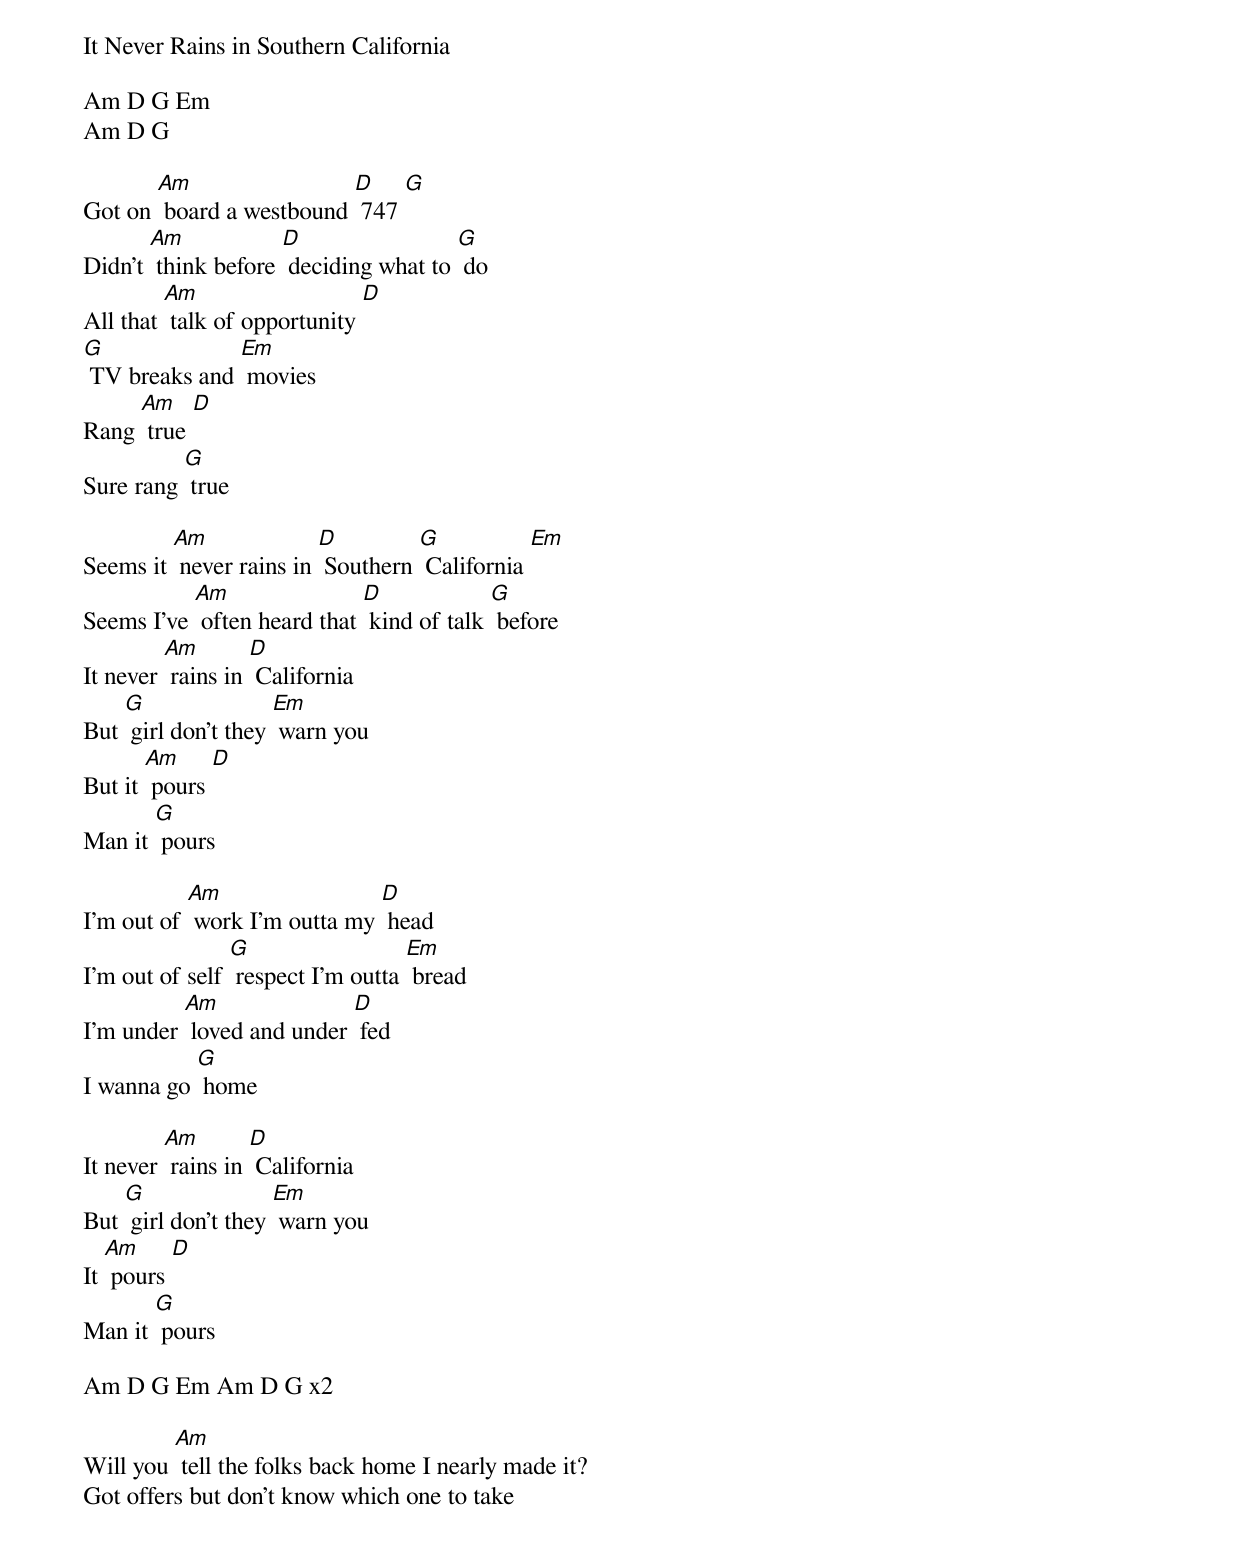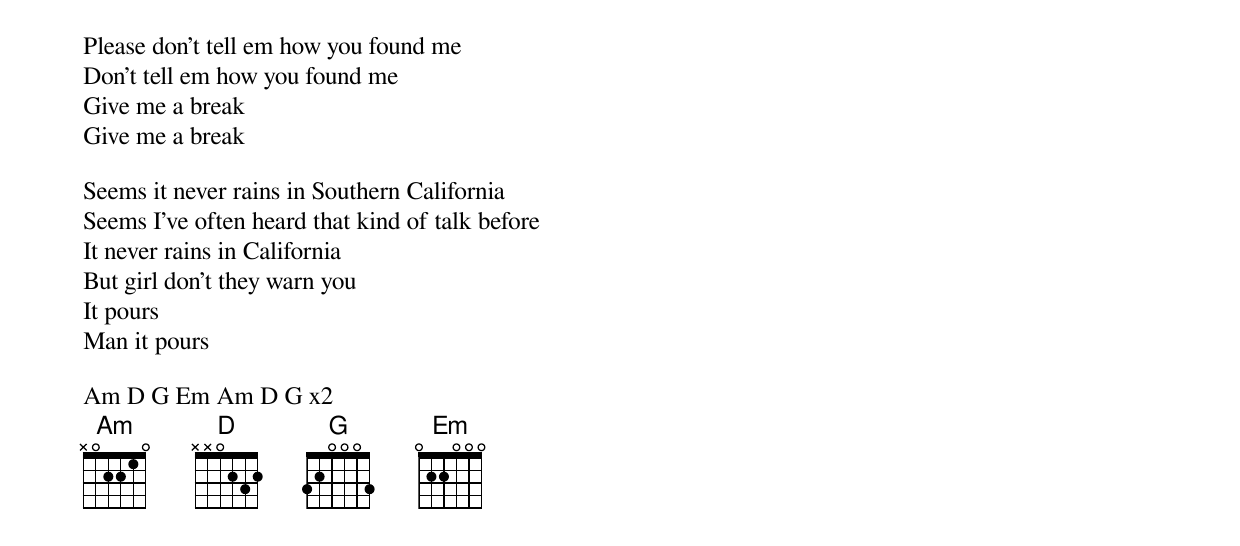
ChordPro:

It Never Rains in Southern California

Am D G Em
Am D G

Got on [Am] board a westbound [D] 747 [G]
Didn't [Am] think before [D] deciding what to [G] do
All that [Am] talk of opportunity [D]
[G] TV breaks and [Em] movies
Rang [Am] true [D]
Sure rang [G] true

Seems it [Am] never rains in [D] Southern [G] California [Em]
Seems I've [Am] often heard that [D] kind of talk [G] before
It never [Am] rains in [D] California
But [G] girl don't they [Em] warn you
But it [Am] pours [D]
Man it [G] pours

I'm out of [Am] work I'm outta my [D] head
I'm out of self [G] respect I'm outta [Em] bread
I'm under [Am] loved and under [D] fed
I wanna go [G] home

It never [Am] rains in [D] California
But [G] girl don't they [Em] warn you
It [Am] pours [D]
Man it [G] pours

Am D G Em Am D G x2

Will you [Am] tell the folks back home I nearly made it?
Got offers but don't know which one to take
Please don't tell em how you found me
Don't tell em how you found me
Give me a break
Give me a break

Seems it never rains in Southern California
Seems I've often heard that kind of talk before
It never rains in California
But girl don't they warn you
It pours
Man it pours

Am D G Em Am D G x2
